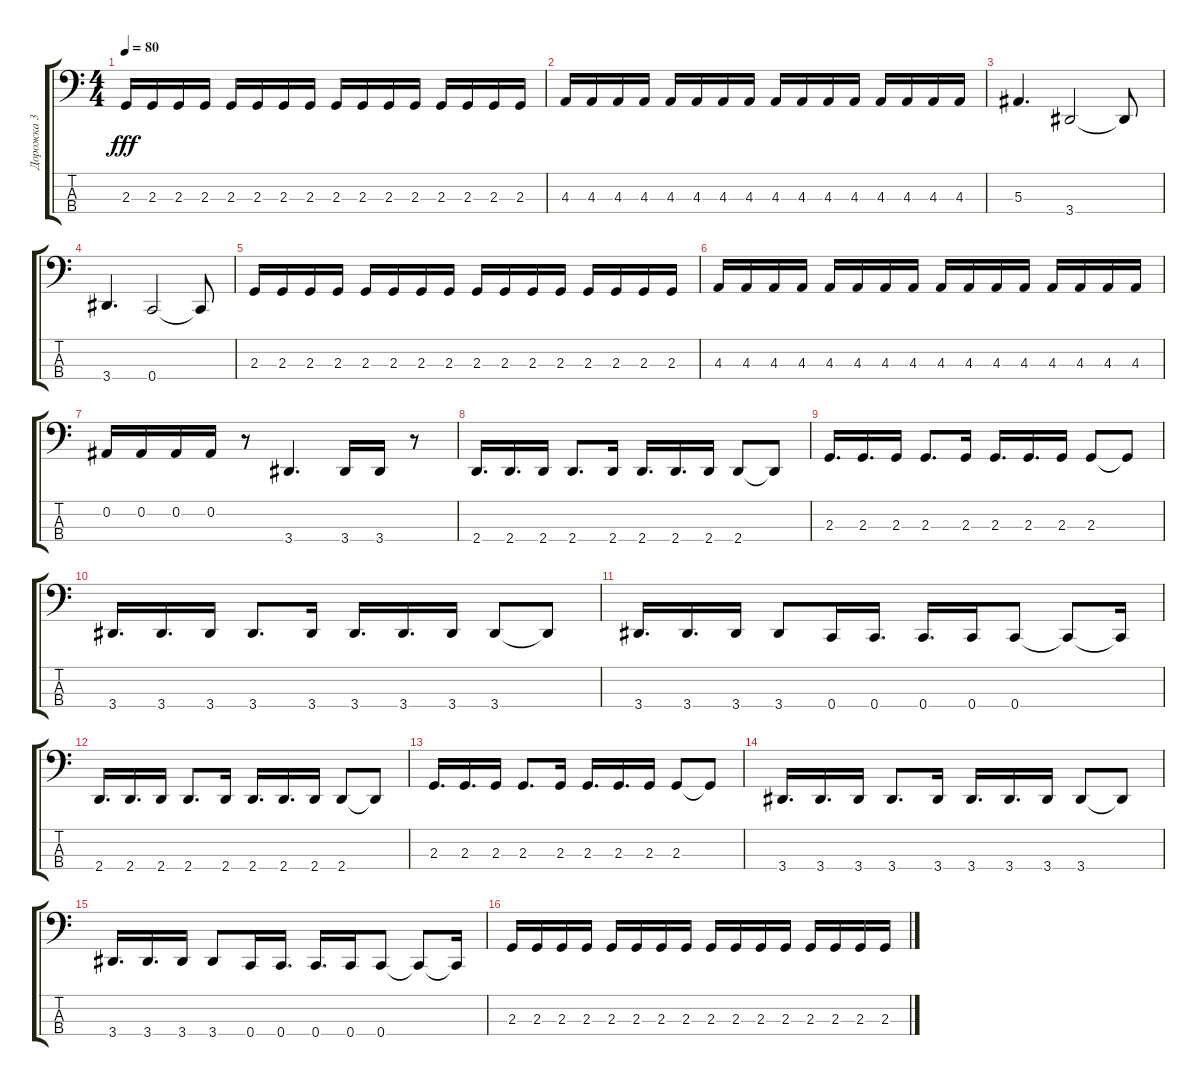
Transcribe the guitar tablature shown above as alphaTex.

\track ("Дорожка 3" "Дорожка 3") {instrument electricbassfinger}
\staff {score tabs}
\tuning (Eb2 Bb1 F1 C1) {hide}
\ts (4 4)
\tempo 80
\clef f4
\ks c
2.3.16{dy fff} 2.3.16 2.3.16 2.3.16 2.3.16 2.3.16 2.3.16 2.3.16 2.3.16 2.3.16 2.3.16 2.3.16 2.3.16 2.3.16 2.3.16 2.3.16 |
4.3.16 4.3.16 4.3.16 4.3.16 4.3.16 4.3.16 4.3.16 4.3.16 4.3.16 4.3.16 4.3.16 4.3.16 4.3.16 4.3.16 4.3.16 4.3.16 |
5.3.4{d} 3.4.2 3.4{t}.8 |
3.4.4{d} 0.4.2 0.4{t}.8 |
2.3.16 2.3.16 2.3.16 2.3.16 2.3.16 2.3.16 2.3.16 2.3.16 2.3.16 2.3.16 2.3.16 2.3.16 2.3.16 2.3.16 2.3.16 2.3.16 |
4.3.16 4.3.16 4.3.16 4.3.16 4.3.16 4.3.16 4.3.16 4.3.16 4.3.16 4.3.16 4.3.16 4.3.16 4.3.16 4.3.16 4.3.16 4.3.16 |
0.2.16 0.2.16 0.2.16 0.2.16 r.8 3.4.4{d} 3.4.16 3.4.16 r.8 |
2.4.16{d} 2.4.16{d} 2.4.16 2.4.8{d} 2.4.16 2.4.16{d} 2.4.16{d} 2.4.16 2.4.8 2.4{t}.8 |
2.3.16{d} 2.3.16{d} 2.3.16 2.3.8{d} 2.3.16 2.3.16{d} 2.3.16{d} 2.3.16 2.3.8 2.3{t}.8 |
3.4.16{d} 3.4.16{d} 3.4.16 3.4.8{d} 3.4.16 3.4.16{d} 3.4.16{d} 3.4.16 3.4.8 3.4{t}.8 |
3.4.16{d} 3.4.16{d} 3.4.16 3.4.8 0.4.16 0.4.16{d} 0.4.16{d} 0.4.16 0.4.8 0.4{t}.8 0.4{t}.16 |
2.4.16{d} 2.4.16{d} 2.4.16 2.4.8{d} 2.4.16 2.4.16{d} 2.4.16{d} 2.4.16 2.4.8 2.4{t}.8 |
2.3.16{d} 2.3.16{d} 2.3.16 2.3.8{d} 2.3.16 2.3.16{d} 2.3.16{d} 2.3.16 2.3.8 2.3{t}.8 |
3.4.16{d} 3.4.16{d} 3.4.16 3.4.8{d} 3.4.16 3.4.16{d} 3.4.16{d} 3.4.16 3.4.8 3.4{t}.8 |
3.4.16{d} 3.4.16{d} 3.4.16 3.4.8 0.4.16 0.4.16{d} 0.4.16{d} 0.4.16 0.4.8 0.4{t}.8 0.4{t}.16 |
2.3.16 2.3.16 2.3.16 2.3.16 2.3.16 2.3.16 2.3.16 2.3.16 2.3.16 2.3.16 2.3.16 2.3.16 2.3.16 2.3.16 2.3.16 2.3{sl}.16
